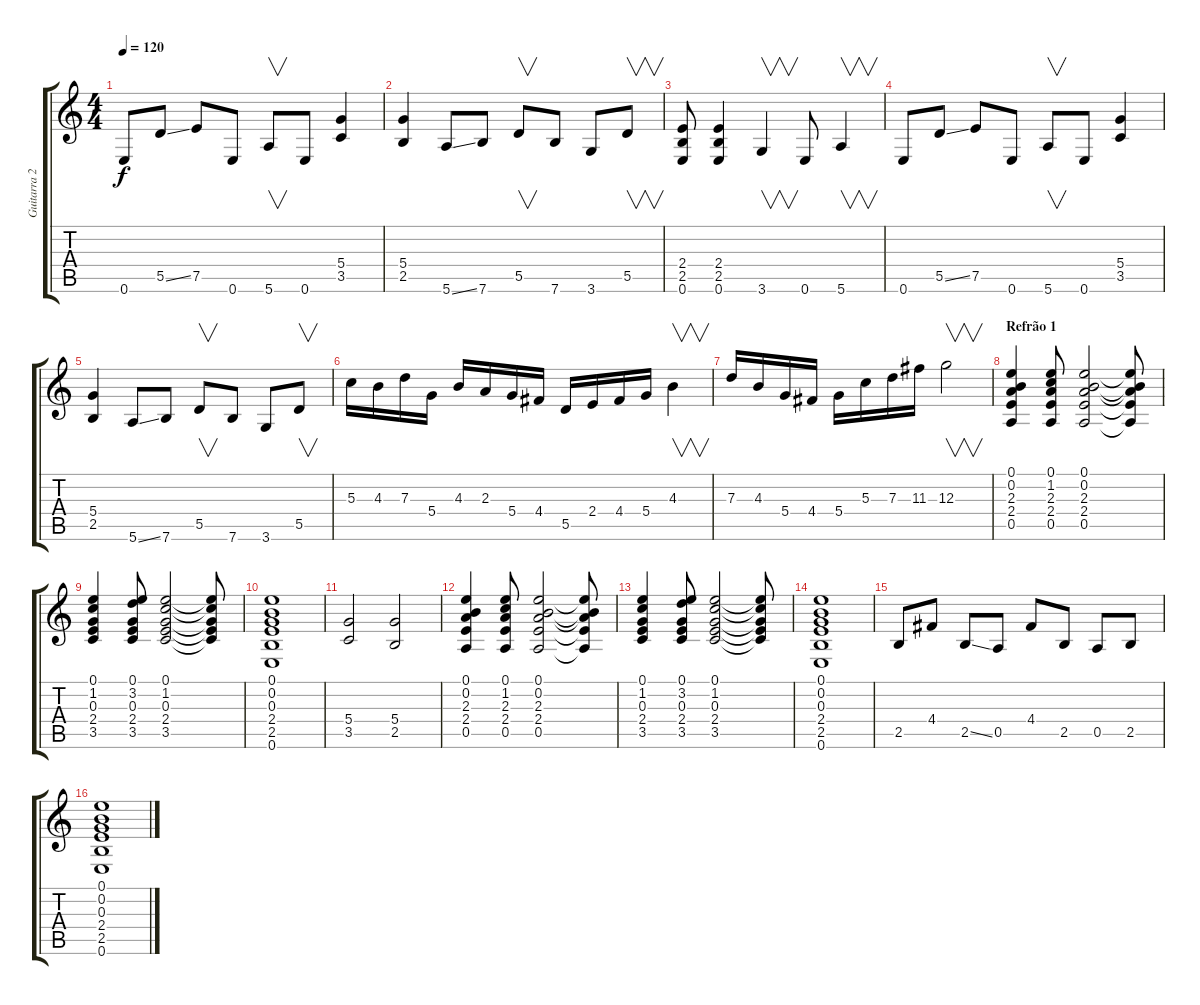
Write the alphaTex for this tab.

\track ("Guitarra 2" "Guitarra 2") {instrument overdrivenguitar}
\staff {score tabs}
\tuning (E4 B3 G3 D3 A2 E2) {hide}
\ts (4 4)
\tempo 120
\clef g2
\ks c
0.6.8{dy f} 5.5{ss}.8 7.5.8 0.6.8 5.6.8{v} 0.6.8 (5.4 3.5).4 |
(5.4 2.5).4 5.6{ss}.8 7.6.8 5.5.8{v} 7.6.8 3.6.8 5.5.8{v} |
(2.4 2.5 0.6).8 (2.4 2.5 0.6).4 3.6.4{v} 0.6.8 5.6.4{v} |
0.6.8 5.5{ss}.8 7.5.8 0.6.8 5.6.8{v} 0.6.8 (5.4 3.5).4 |
(5.4 2.5).4 5.6{ss}.8 7.6.8 5.5.8{v} 7.6.8 3.6.8 5.5.8{v} |
5.3.16{balance 3} 4.3.16 7.3.16 5.4.16 4.3.16 2.3.16 5.4.16 4.4.16 5.5.16 2.4.16 4.4.16 5.4.16 4.3.4{v} |
7.3.16{balance 3} 4.3.16 5.4.16 4.4.16 5.4.16 5.3.16 7.3.16 11.3.16 12.3.2{v} |
\section ("" "Refrão 1")
(0.1 0.2 2.3 2.4 0.5).4 (0.1 1.2 2.3 2.4 0.5).8 (0.1 0.2 2.3 2.4 0.5).2 (0.1{t} 0.2{t} 2.3{t} 2.4{t} 0.5{t}).8 |
(0.1 1.2 0.3 2.4 3.5).4 (0.1 3.2 0.3 2.4 3.5).8 (0.1 1.2 0.3 2.4 3.5).2 (0.1{t} 1.2{t} 0.3{t} 2.4{t} 3.5{t}).8 |
(0.1 0.2 0.3 2.4 2.5 0.6).1 |
(5.4 3.5).2 (5.4 2.5).2 |
(0.1 0.2 2.3 2.4 0.5).4 (0.1 1.2 2.3 2.4 0.5).8 (0.1 0.2 2.3 2.4 0.5).2 (0.1{t} 0.2{t} 2.3{t} 2.4{t} 0.5{t}).8 |
(0.1 1.2 0.3 2.4 3.5).4 (0.1 3.2 0.3 2.4 3.5).8 (0.1 1.2 0.3 2.4 3.5).2 (0.1{t} 1.2{t} 0.3{t} 2.4{t} 3.5{t}).8 |
(0.1 0.2 0.3 2.4 2.5 0.6).1 |
2.5.8{balance 3} 4.4.8 2.5{ss}.8 0.5.8 4.4.8 2.5.8 0.5.8 2.5.8 |
(0.1 0.2 0.3 2.4 2.5 0.6).1
